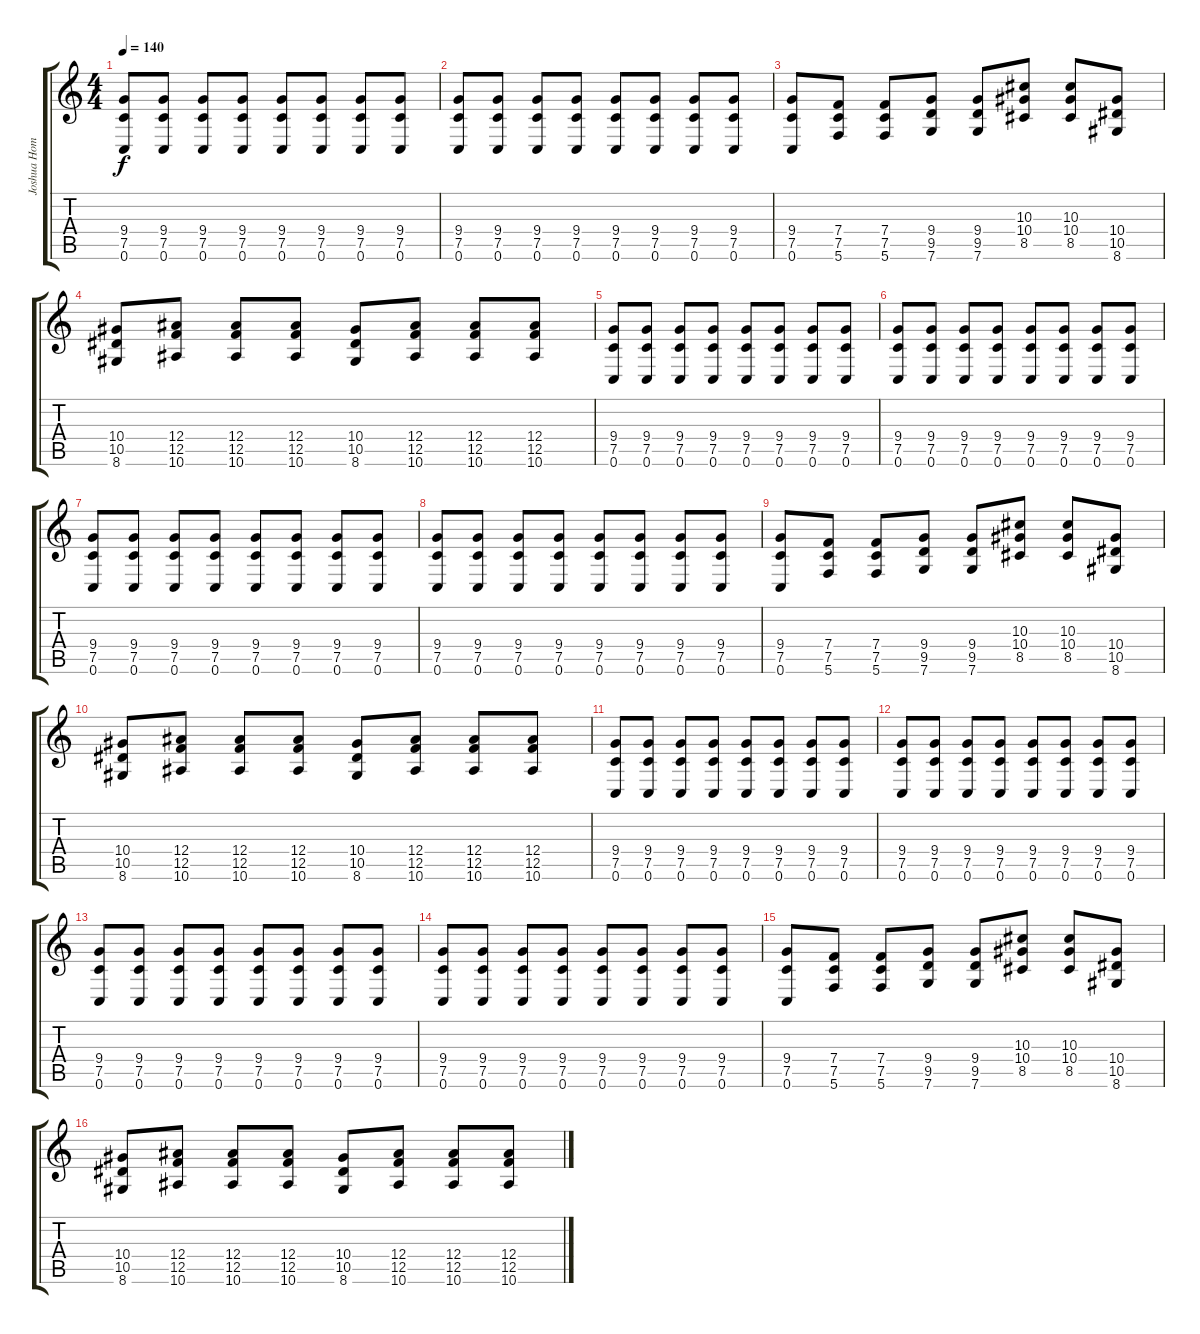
\track ("Joshua Homme - Rhythm Guitar" "Joshua Hom") {instrument distortionguitar}
\staff {score tabs}
\tuning (C4 G3 Eb3 Bb2 F2 C2) {hide}
\ts (4 4)
\tempo 140
\clef g2
\ks c
(9.4 7.5 0.6).8{dy f} (9.4 7.5 0.6).8 (9.4 7.5 0.6).8 (9.4 7.5 0.6).8 (9.4 7.5 0.6).8 (9.4 7.5 0.6).8 (9.4 7.5 0.6).8 (9.4 7.5 0.6).8 |
(9.4 7.5 0.6).8 (9.4 7.5 0.6).8 (9.4 7.5 0.6).8 (9.4 7.5 0.6).8 (9.4 7.5 0.6).8 (9.4 7.5 0.6).8 (9.4 7.5 0.6).8 (9.4 7.5 0.6).8 |
(9.4 7.5 0.6).8 (7.4 7.5 5.6).8 (7.4 7.5 5.6).8 (9.4 9.5 7.6).8 (9.4 9.5 7.6).8 (10.3 10.4 8.5).8 (10.3 10.4 8.5).8 (10.4 10.5 8.6).8 |
(10.4 10.5 8.6).8 (12.4 12.5 10.6).8 (12.4 12.5 10.6).8 (12.4 12.5 10.6).8 (10.4 10.5 8.6).8 (12.4 12.5 10.6).8 (12.4 12.5 10.6).8 (12.4 12.5 10.6).8 |
(9.4 7.5 0.6).8 (9.4 7.5 0.6).8 (9.4 7.5 0.6).8 (9.4 7.5 0.6).8 (9.4 7.5 0.6).8 (9.4 7.5 0.6).8 (9.4 7.5 0.6).8 (9.4 7.5 0.6).8 |
(9.4 7.5 0.6).8 (9.4 7.5 0.6).8 (9.4 7.5 0.6).8 (9.4 7.5 0.6).8 (9.4 7.5 0.6).8 (9.4 7.5 0.6).8 (9.4 7.5 0.6).8 (9.4 7.5 0.6).8 |
(9.4 7.5 0.6).8 (9.4 7.5 0.6).8 (9.4 7.5 0.6).8 (9.4 7.5 0.6).8 (9.4 7.5 0.6).8 (9.4 7.5 0.6).8 (9.4 7.5 0.6).8 (9.4 7.5 0.6).8 |
(9.4 7.5 0.6).8 (9.4 7.5 0.6).8 (9.4 7.5 0.6).8 (9.4 7.5 0.6).8 (9.4 7.5 0.6).8 (9.4 7.5 0.6).8 (9.4 7.5 0.6).8 (9.4 7.5 0.6).8 |
(9.4 7.5 0.6).8 (7.4 7.5 5.6).8 (7.4 7.5 5.6).8 (9.4 9.5 7.6).8 (9.4 9.5 7.6).8 (10.3 10.4 8.5).8 (10.3 10.4 8.5).8 (10.4 10.5 8.6).8 |
(10.4 10.5 8.6).8 (12.4 12.5 10.6).8 (12.4 12.5 10.6).8 (12.4 12.5 10.6).8 (10.4 10.5 8.6).8 (12.4 12.5 10.6).8 (12.4 12.5 10.6).8 (12.4 12.5 10.6).8 |
(9.4 7.5 0.6).8 (9.4 7.5 0.6).8 (9.4 7.5 0.6).8 (9.4 7.5 0.6).8 (9.4 7.5 0.6).8 (9.4 7.5 0.6).8 (9.4 7.5 0.6).8 (9.4 7.5 0.6).8 |
(9.4 7.5 0.6).8 (9.4 7.5 0.6).8 (9.4 7.5 0.6).8 (9.4 7.5 0.6).8 (9.4 7.5 0.6).8 (9.4 7.5 0.6).8 (9.4 7.5 0.6).8 (9.4 7.5 0.6).8 |
(9.4 7.5 0.6).8 (9.4 7.5 0.6).8 (9.4 7.5 0.6).8 (9.4 7.5 0.6).8 (9.4 7.5 0.6).8 (9.4 7.5 0.6).8 (9.4 7.5 0.6).8 (9.4 7.5 0.6).8 |
(9.4 7.5 0.6).8 (9.4 7.5 0.6).8 (9.4 7.5 0.6).8 (9.4 7.5 0.6).8 (9.4 7.5 0.6).8 (9.4 7.5 0.6).8 (9.4 7.5 0.6).8 (9.4 7.5 0.6).8 |
(9.4 7.5 0.6).8 (7.4 7.5 5.6).8 (7.4 7.5 5.6).8 (9.4 9.5 7.6).8 (9.4 9.5 7.6).8 (10.3 10.4 8.5).8 (10.3 10.4 8.5).8 (10.4 10.5 8.6).8 |
(10.4 10.5 8.6).8 (12.4 12.5 10.6).8 (12.4 12.5 10.6).8 (12.4 12.5 10.6).8 (10.4 10.5 8.6).8 (12.4 12.5 10.6).8 (12.4 12.5 10.6).8 (12.4 12.5 10.6).8
